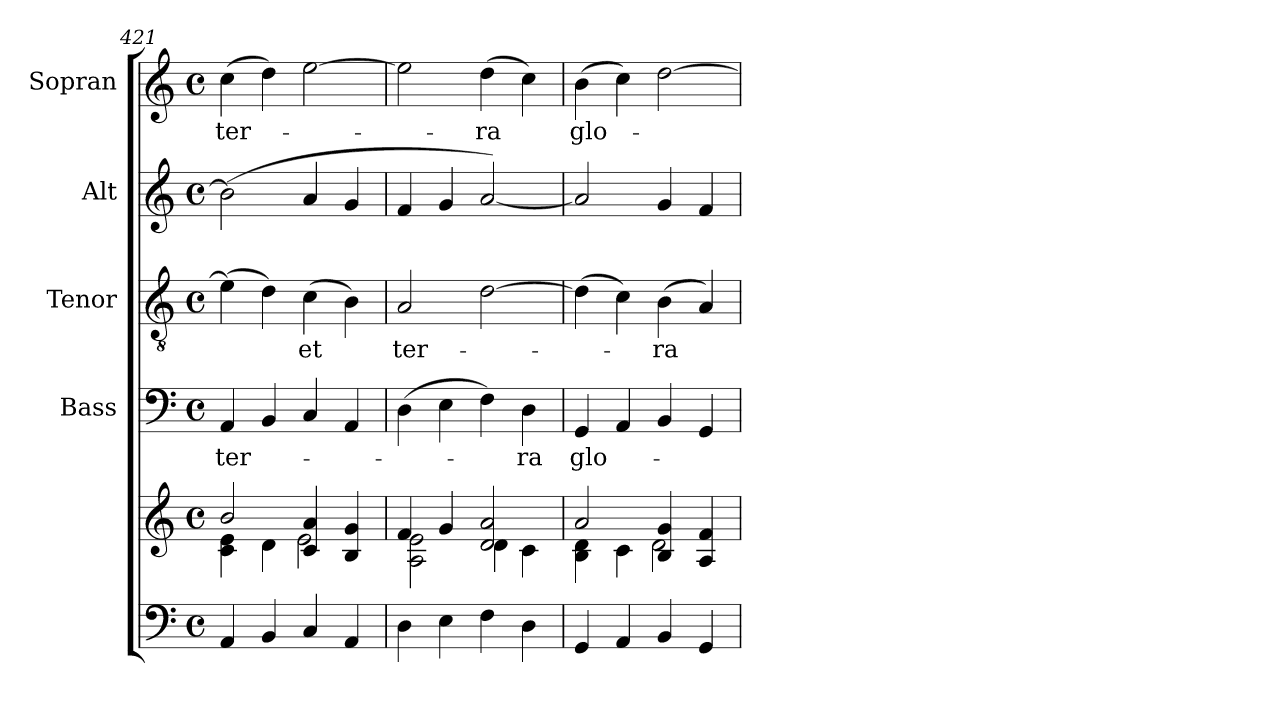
**kern	**kern	**kern	**text	**kern	**text	**kern	**kern	**text
*part5	*part5	*part4	*part4	*part3	*part3	*part2	*part1	*part1
*staff6	*staff5	*staff4	*staff4	*staff3	*staff3	*staff2	*staff1	*staff1
*	*	*I"Bass	*	*I"Tenor	*	*I"Alt	*I"Sopran	*
*	*	*I'B.	*	*I'T.	*	*I'A.	*I'S.	*
!!LO:LB:g=z
*clefF4	*clefG2	*clefF4	*	*clefGv2	*	*clefG2	*clefG2	*
*k[]	*k[]	*k[]	*	*k[]	*	*k[]	*k[]	*
*C:	*C:	*C:	*	*C:	*	*C:	*C:	*
*M4/4	*M4/4	*M4/4	*	*M4/4	*	*M4/4	*M4/4	*
*met(c)	*met(c)	*met(c)	*	*met(c)	*	*met(c)	*met(c)	*
=421	=421	=421	=421	=421	=421	=421	=421	=421
*	*^	*	*	*	*	*	*	*
!	!	!	!	!LO:LY:b	!	!	!	!	!LO:LY:b
4AA/	2b/	4c\ 4e\	4AA/	ter-	(>4e\]	.	(>2b\]	(>4cc\	ter-
4BB/	.	4d\	4BB/	.	4d\)	.	.	4dd\)	.
!	!	!	!	!	!	!LO:LY:b	!	!	!
4C/	4c/ 4a/	2e\	4C/	.	(>4c\	et	4a/	[2ee\	.
4AA/	4B/ 4g/	.	4AA/	.	4B\)	.	4g/	.	.
=422	=422	=422	=422	=422	=422	=422	=422	=422	=422
!	!	!	!	!	!	!LO:LY:b	!	!	!
4D\	4f/	2A\ 2e\	(>4D\	.	2A/	ter-	4f/	2ee\]	.
4E\	4g/	.	4E\	.	.	.	4g/	.	.
!	!	!	!	!	!	!	!	!	!LO:LY:b
4F\	2d/ 2a/	4d\	4F\)	.	[2d\	.	[2a/)	(>4dd\	-ra
!	!	!	!	!LO:LY:b	!	!	!	!	!
4D\	.	4c\	4D\	-ra	.	.	.	4cc\)	.
=423	=423	=423	=423	=423	=423	=423	=423	=423	=423
!	!	!	!	!LO:LY:b	!	!	!	!	!LO:LY:b
4GG/	2a/	4B\ 4d\	4GG/	glo-	(>4d\]	.	2a/]	(>4b\	glo-
4AA/	.	4c\	4AA/	.	4c\)	.	.	4cc\)	.
!	!	!	!	!	!	!LO:LY:b	!	!	!
4BB/	4B/ 4g/	2d\	4BB/	.	(>4B\	-ra	4g/	[2dd\	.
4GG/	4A/ 4f/	.	4GG/	.	4A/)	.	4f/	.	.
*	*v	*v	*	*	*	*	*	*	*
=	=	=	=	=	=	=	=	=
*-	*-	*-	*-	*-	*-	*-	*-	*-
